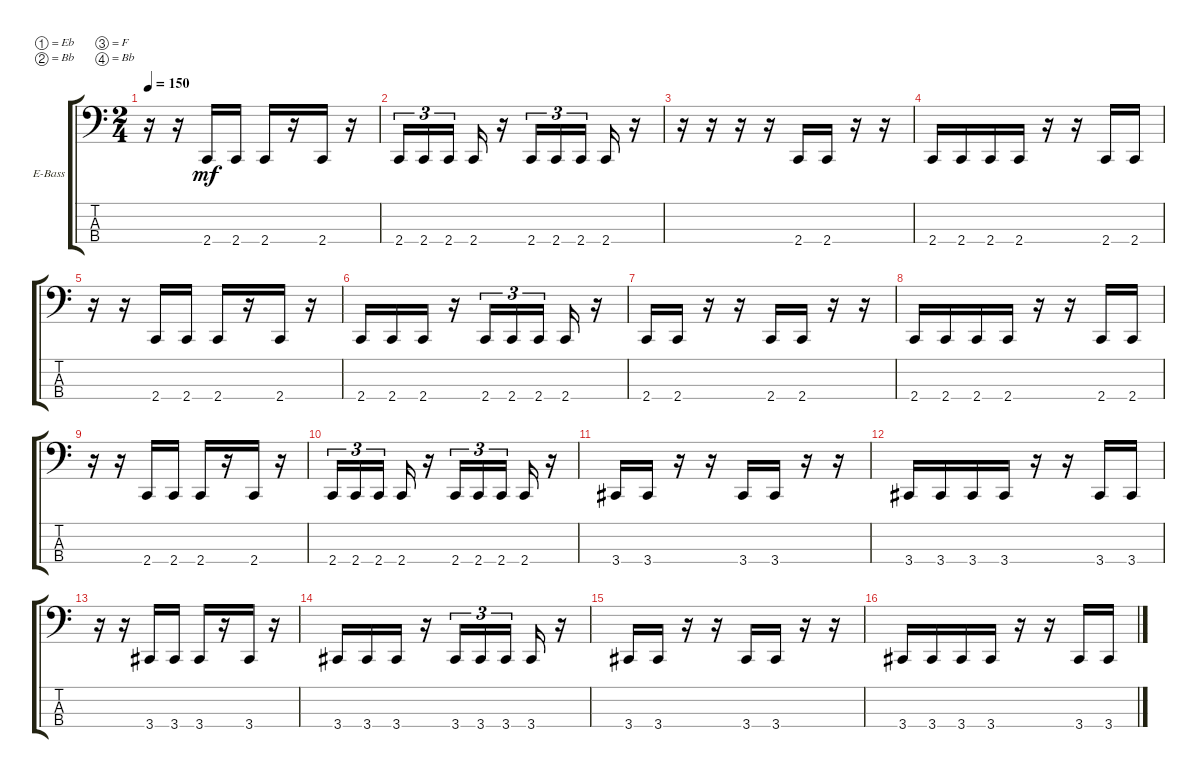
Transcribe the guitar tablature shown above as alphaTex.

\bracketExtendMode groupsimilarinstruments
\firstSystemTrackNameOrientation horizontal
\otherSystemsTrackNameOrientation horizontal
\track ("Electric Bass" "E-Bass") {instrument electricbassfinger}
\staff {score tabs}
\tuning (Eb2 Bb1 F1 Bb0)
\ts (2 4)
\tempo 150
\clef f4
\ks c
r.16{dy mf} r.16 2.4.16 2.4.16 2.4.16 r.16 2.4.16 r.16 |
2.4.16{tu (3 2)} 2.4.16{tu (3 2)} 2.4.16{tu (3 2)} 2.4.16 r.16 2.4.16{tu (3 2)} 2.4.16{tu (3 2)} 2.4.16{tu (3 2)} 2.4.16 r.16 |
r.16 r.16 r.16 r.16 2.4.16 2.4.16 r.16 r.16 |
2.4.16 2.4.16 2.4.16 2.4.16 r.16 r.16 2.4.16 2.4.16 |
r.16 r.16 2.4.16 2.4.16 2.4.16 r.16 2.4.16 r.16 |
2.4.16 2.4.16 2.4.16 r.16 2.4.16{tu (3 2)} 2.4.16{tu (3 2)} 2.4.16{tu (3 2)} 2.4.16 r.16 |
2.4.16 2.4.16 r.16 r.16 2.4.16 2.4.16 r.16 r.16 |
2.4.16 2.4.16 2.4.16 2.4.16 r.16 r.16 2.4.16 2.4.16 |
r.16 r.16 2.4.16 2.4.16 2.4.16 r.16 2.4.16 r.16 |
2.4.16{tu (3 2)} 2.4.16{tu (3 2)} 2.4.16{tu (3 2)} 2.4.16 r.16 2.4.16{tu (3 2)} 2.4.16{tu (3 2)} 2.4.16{tu (3 2)} 2.4.16 r.16 |
3.4.16 3.4.16 r.16 r.16 3.4.16 3.4.16 r.16 r.16 |
3.4.16 3.4.16 3.4.16 3.4.16 r.16 r.16 3.4.16 3.4.16 |
r.16 r.16 3.4.16 3.4.16 3.4.16 r.16 3.4.16 r.16 |
3.4.16 3.4.16 3.4.16 r.16 3.4.16{tu (3 2)} 3.4.16{tu (3 2)} 3.4.16{tu (3 2)} 3.4.16 r.16 |
3.4.16 3.4.16 r.16 r.16 3.4.16 3.4.16 r.16 r.16 |
3.4.16 3.4.16 3.4.16 3.4.16 r.16 r.16 3.4.16 3.4.16
